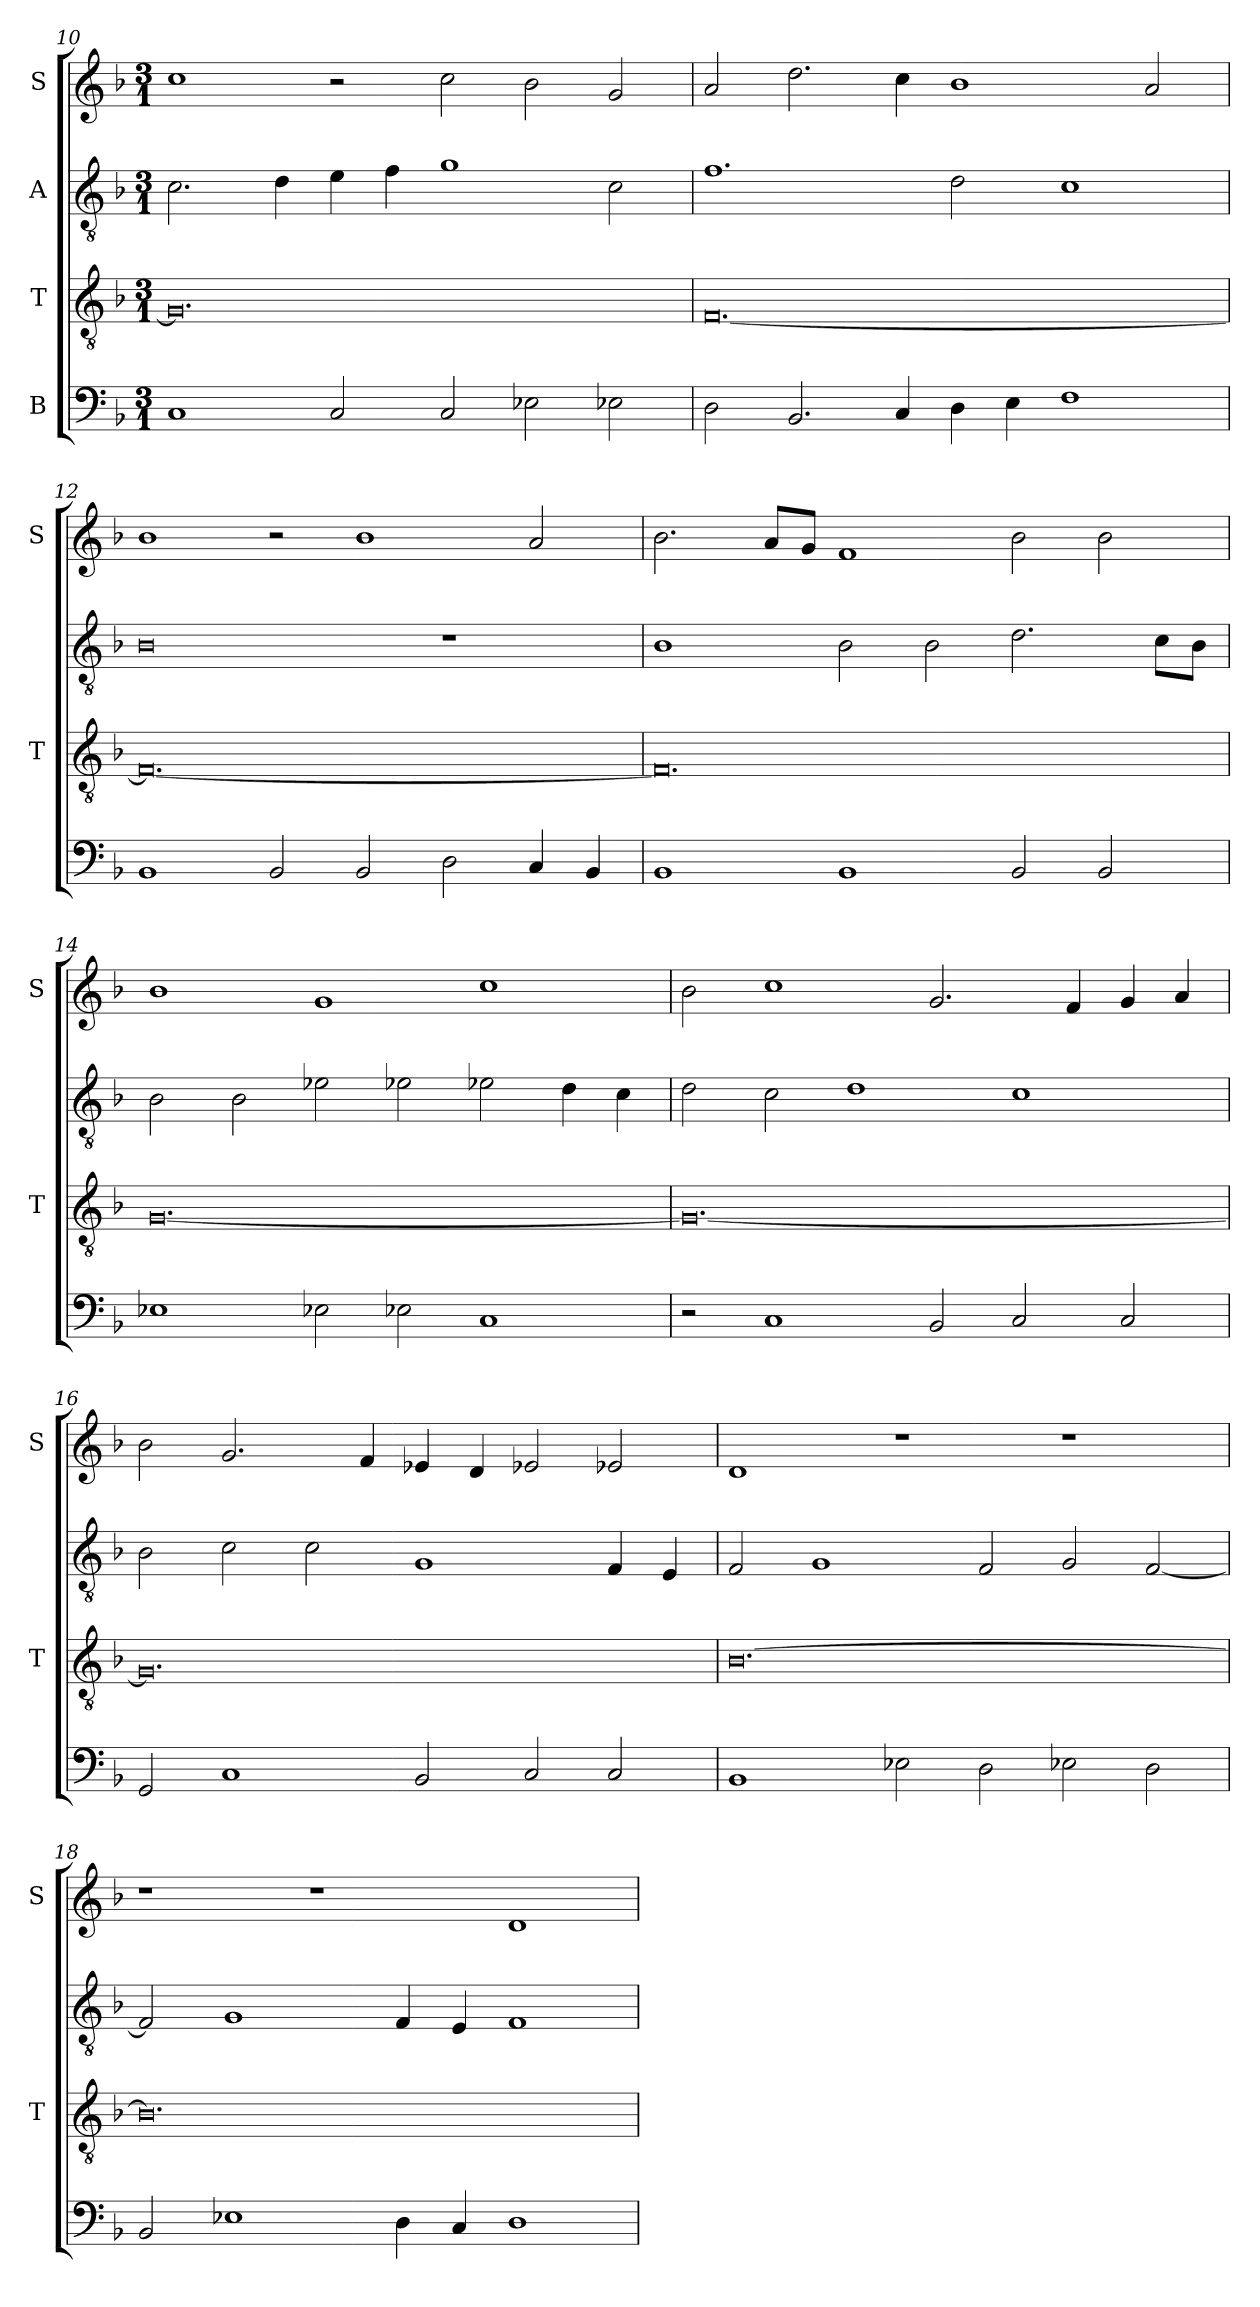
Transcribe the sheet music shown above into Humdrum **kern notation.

**kern	**kern	**kern	**kern
*part4	*part3	*part2	*part1
*staff4	*staff3	*staff2	*staff1
*I"B	*I"T	*I"A	*I"S
*	*I'T	*	*I'S
*clefF4	*clefGv2	*clefGv2	*clefG2
*k[b-]	*k[b-]	*k[b-]	*k[b-]
*M3/1	*M3/1	*M3/1	*M3/1
=10	=10	=10	=10
1C	0.G]	2.c\	1cc
.	.	4d\	.
2C/	.	4e\	2r
.	.	4f\	.
2C/	.	1g	2cc\
2E-X\	.	.	2b-\
2E-X\	.	2c\	2g/
=11	=11	=11	=11
2D\	[0.F	1.f	2a/
2.BB-/	.	.	2.dd\
4C/	.	.	4cc\
4D\	.	2d\	1b-
4E\	.	.	.
1F	.	1c	.
.	.	.	2a/
=12	=12	=12	=12
1BB-	0.F_	0B-	1b-
2BB-/	.	.	2r
2BB-/	.	.	1b-
2D\	.	1r	.
4C/	.	.	2a/
4BB-/	.	.	.
=13	=13	=13	=13
1BB-	0.F]	1B-	2.b-\
.	.	.	8a/L
.	.	.	8g/J
1BB-	.	2B-\	1f
.	.	2B-\	.
2BB-/	.	2.d\	2b-\
2BB-/	.	.	2b-\
.	.	8c\L	.
.	.	8B-\J	.
=14	=14	=14	=14
1E-X	[0.G	2B-\	1b-
.	.	2B-\	.
2E-X\	.	2e-X\	1g
2E-X\	.	2e-X\	.
1C	.	2e-X\	1cc
.	.	4d\	.
.	.	4c\	.
=15	=15	=15	=15
2r	0.G_	2d\	2b-\
1C	.	2c\	1cc
.	.	1d	.
2BB-/	.	.	2.g/
2C/	.	1c	.
.	.	.	4f/
2C/	.	.	4g/
.	.	.	4a/
=16	=16	=16	=16
2GG/	0.G]	2B-\	2b-\
1C	.	2c\	2.g/
.	.	2c\	.
.	.	.	4f/
2BB-/	.	1G	4e-X/
.	.	.	4d/
2C/	.	.	2e-X/
2C/	.	4F/	2e-X/
.	.	4E/	.
=17	=17	=17	=17
1BB-	[0.B-	2F/	1d
.	.	1G	.
2E-X\	.	.	1r
2D\	.	2F/	.
2E-X\	.	2G/	1r
2D\	.	[2F/	.
=18	=18	=18	=18
2BB-/	0.B-]	2F/]	1r
1E-X	.	1G	.
.	.	.	1r
4D\	.	4F/	.
4C/	.	4E/	.
1D	.	1F	1d
=	=	=	=
*-	*-	*-	*-
